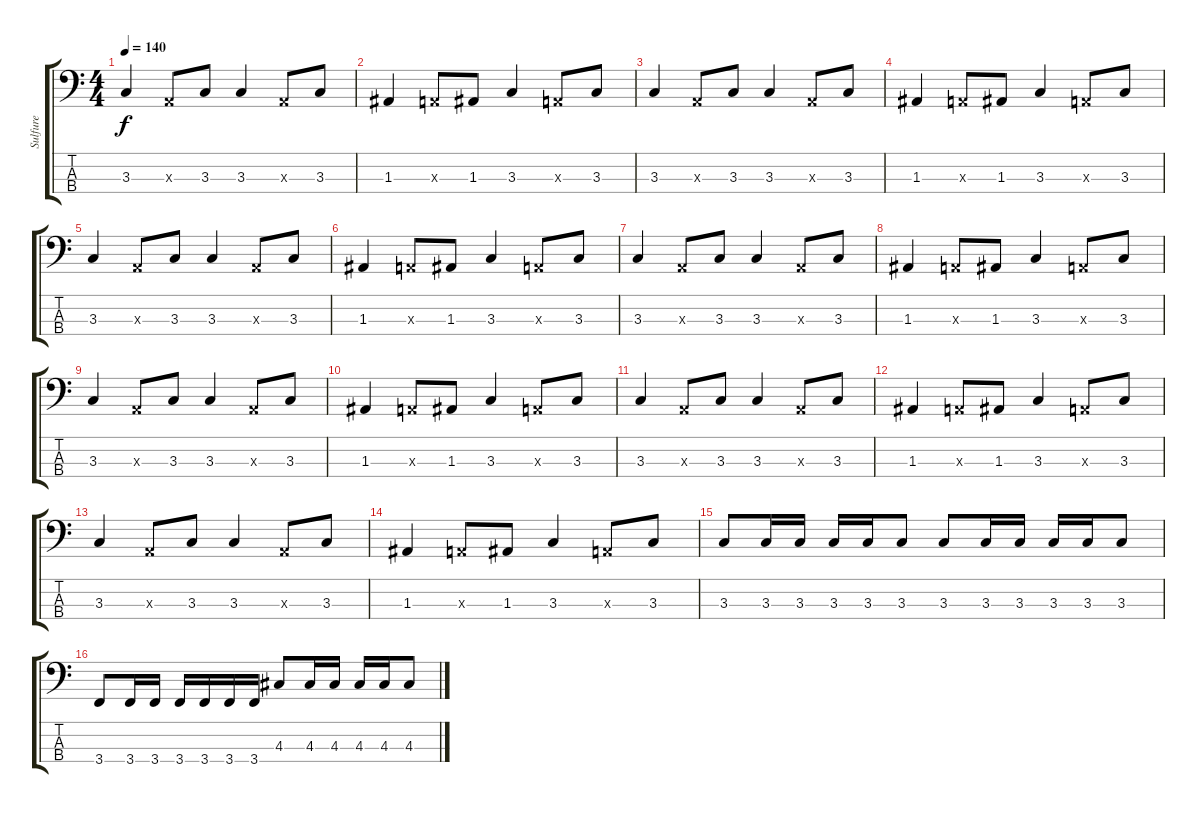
\track ("Sulfure" "Sulfure") {instrument electricbasspick}
\staff {score tabs}
\tuning (G2 D2 A1 D1) {hide}
\ts (4 4)
\tempo 140
\clef f4
\ks c
3.3.4{dy f} 0.3{x}.8 3.3.8 3.3.4 0.3{x}.8 3.3.8 |
1.3.4 0.3{x}.8 1.3.8 3.3.4 0.3{x}.8 3.3.8 |
3.3.4 0.3{x}.8 3.3.8 3.3.4 0.3{x}.8 3.3.8 |
1.3.4 0.3{x}.8 1.3.8 3.3.4 0.3{x}.8 3.3.8 |
3.3.4 0.3{x}.8 3.3.8 3.3.4 0.3{x}.8 3.3.8 |
1.3.4 0.3{x}.8 1.3.8 3.3.4 0.3{x}.8 3.3.8 |
3.3.4 0.3{x}.8 3.3.8 3.3.4 0.3{x}.8 3.3.8 |
1.3.4 0.3{x}.8 1.3.8 3.3.4 0.3{x}.8 3.3.8 |
3.3.4 0.3{x}.8 3.3.8 3.3.4 0.3{x}.8 3.3.8 |
1.3.4 0.3{x}.8 1.3.8 3.3.4 0.3{x}.8 3.3.8 |
3.3.4 0.3{x}.8 3.3.8 3.3.4 0.3{x}.8 3.3.8 |
1.3.4 0.3{x}.8 1.3.8 3.3.4 0.3{x}.8 3.3.8 |
3.3.4 0.3{x}.8 3.3.8 3.3.4 0.3{x}.8 3.3.8 |
1.3.4 0.3{x}.8 1.3.8 3.3.4 0.3{x}.8 3.3.8 |
3.3.8 3.3.16 3.3.16 3.3.16 3.3.16 3.3.8 3.3.8 3.3.16 3.3.16 3.3.16 3.3.16 3.3.8 |
3.4.8 3.4.16 3.4.16 3.4.16 3.4.16 3.4.16 3.4.16 4.3.8 4.3.16 4.3.16 4.3.16 4.3.16 4.3.8
